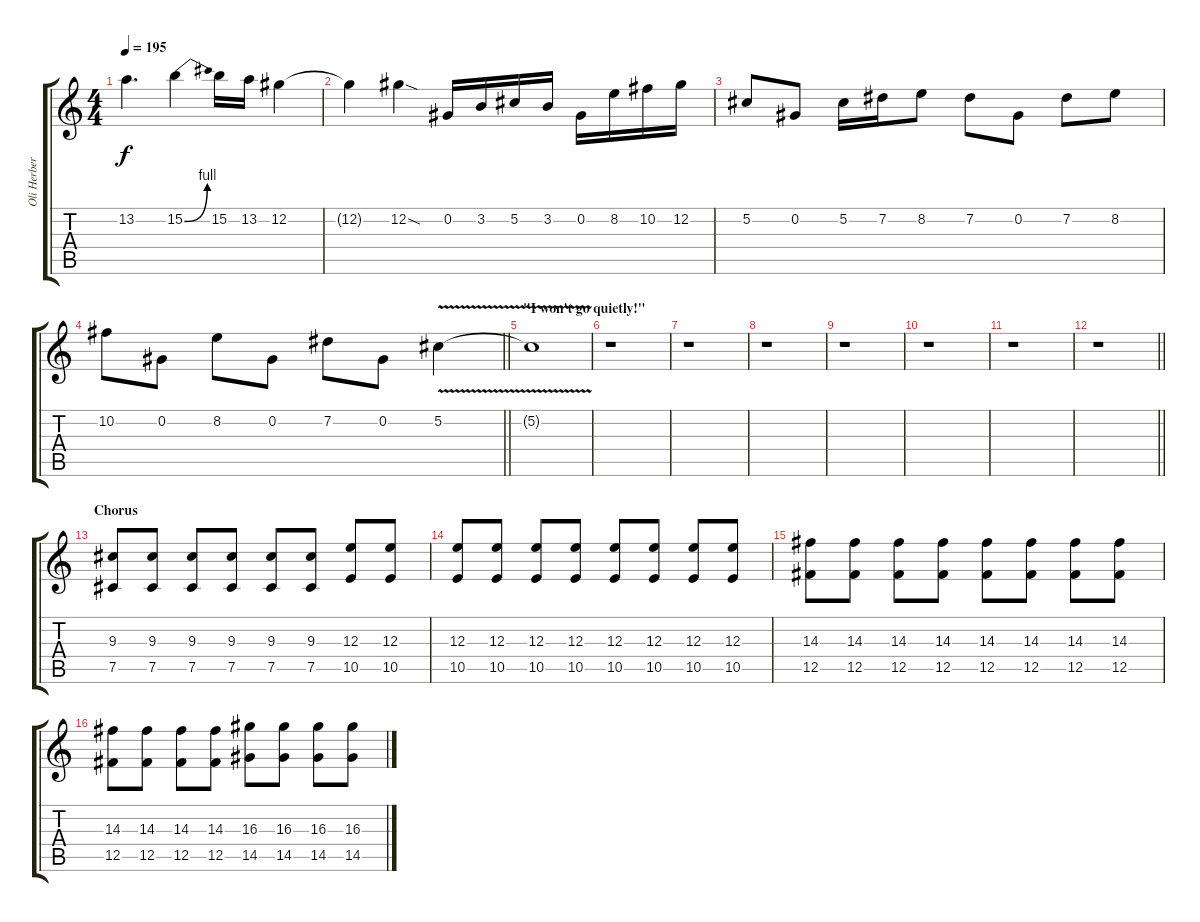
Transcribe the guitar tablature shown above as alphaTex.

\track ("Oli Herbert" "Oli Herber") {instrument distortionguitar}
\staff {score tabs}
\tuning (Db4 Ab3 E3 B2 Gb2 Db2) {hide}
\ts (4 4)
\tempo 195
\clef g2
\ks c
13.2.4{d dy f} 15.2{be (bend 0 0 60 4)}.4 15.2.16 13.2.16 12.2.4 |
12.2{t}.4 12.2{sod}.4 0.2.16 3.2.16 5.2.16 3.2.16 0.2.16 8.2.16 10.2.16 12.2.16 |
5.2.8 0.2.8 5.2.16 7.2.16 8.2.8 7.2.8 0.2.8 7.2.8 8.2.8 |
\barLineRight lightlight
10.2.8 0.2.8 8.2.8 0.2.8 7.2.8 0.2.8 5.2{v}.4 |
\section ("" "\"I won't go quietly!\"")
5.2{t}.1 |
r.1 |
r.1 |
r.1 |
r.1 |
r.1 |
r.1 |
\barLineRight lightlight
r.1 |
\section ("" "Chorus")
(9.3 7.5).8 (9.3 7.5).8 (9.3 7.5).8 (9.3 7.5).8 (9.3 7.5).8 (9.3 7.5).8 (12.3 10.5).8 (12.3 10.5).8 |
(12.3 10.5).8 (12.3 10.5).8 (12.3 10.5).8 (12.3 10.5).8 (12.3 10.5).8 (12.3 10.5).8 (12.3 10.5).8 (12.3 10.5).8 |
(14.3 12.5).8 (14.3 12.5).8 (14.3 12.5).8 (14.3 12.5).8 (14.3 12.5).8 (14.3 12.5).8 (14.3 12.5).8 (14.3 12.5).8 |
(14.3 12.5).8 (14.3 12.5).8 (14.3 12.5).8 (14.3 12.5).8 (16.3 14.5).8 (16.3 14.5).8 (16.3 14.5).8 (16.3 14.5).8
